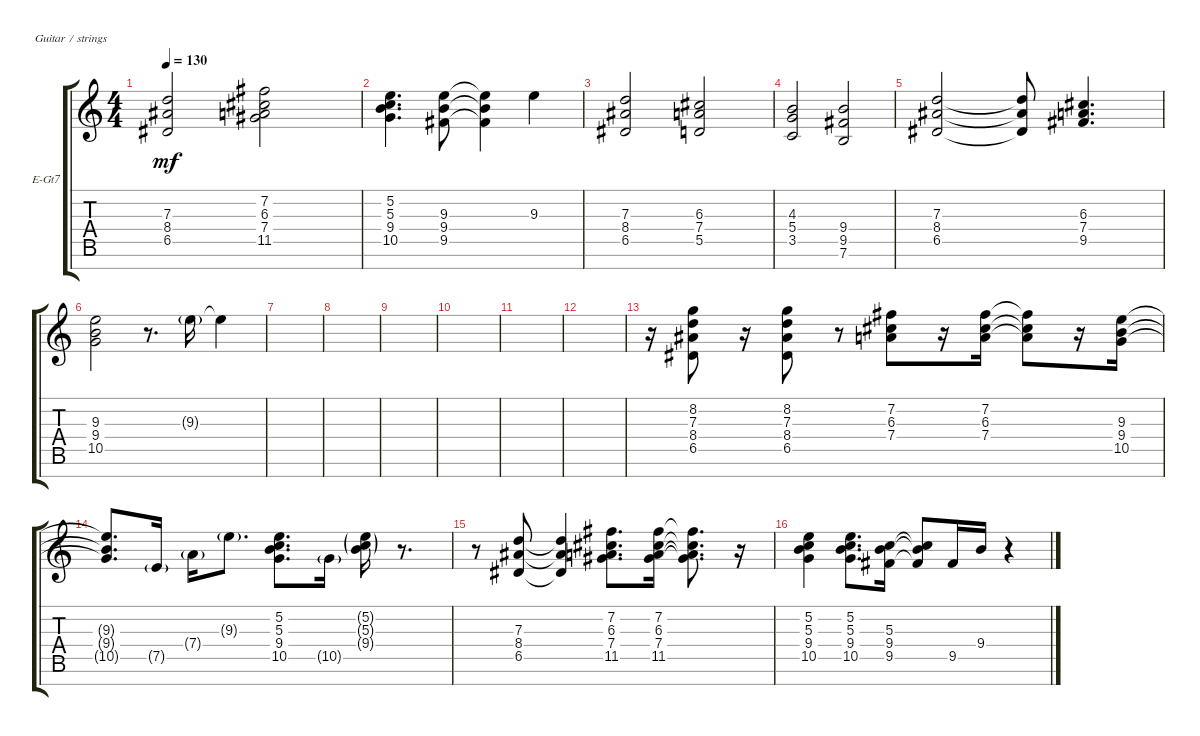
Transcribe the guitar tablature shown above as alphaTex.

\defaultSystemsLayout 4
\bracketExtendMode groupsimilarinstruments
\firstSystemTrackNameOrientation horizontal
\otherSystemsTrackNameOrientation horizontal
\track ("Electric Guitar" "E-Gt7") {mute instrument electricguitarclean}
\staff {score tabs}
\tuning (E4 B3 G3 D3 A2 E2 B1)
\ts (4 4)
\tempo 130
\clef g2
\ks c
(6.5 8.4 7.3).2{dy mf instrument electricguitarclean} (11.5 7.4 6.3 7.2).2 |
(5.2 5.3 9.4 10.5).4{d} (9.5 9.4 9.3).8 (9.3{t} 9.4{t} 9.5{t}).4 9.3.4 |
(7.3 8.4 6.5).2 (5.5 7.4 6.3).2 |
(4.3 5.4 3.5).2 (9.5 7.6 9.4).2 |
(6.5 8.4 7.3).2 (7.3{t} 8.4{t} 6.5{t}).8 (9.5 7.4 6.3).4{d} |
(9.3 9.4 10.5).2 r.8{d} 9.3{g}.16 9.3{t}.4 |
|
|
|
|
|
|
r.16 (6.5 8.4 7.3 8.2).8 r.16 (6.5 8.4 7.3 8.2).8 r.8 (7.2 6.3 7.4).8 r.16 (7.2 6.3 7.4).16 (7.4{t} 6.3{t} 7.2{t}).8 r.16 (9.3 9.4 10.5).16 |
(10.5{t} 9.4{t} 9.3{t}).8{d} 7.5{g}.16 7.4{g}.16 9.3{g}.8{d} (10.5 9.4 5.3 5.2).8{d} 10.5{g}.16 (9.4{g} 5.3{g} 5.2{g}).16 r.8{d} |
r.8 (7.3 8.4 6.5).8 (6.5{t} 8.4{t} 7.3{t}).4 (7.2 6.3 7.4 11.5).8{d} (11.5 7.4 6.3 7.2).16 (7.2{t} 6.3{t} 7.4{t} 11.5{t}).8{d} r.16 |
(5.2 5.3 9.4 10.5).4 (5.2 5.3 9.4 10.5).8{d} (5.3 9.4 9.5).16 (9.5{t} 9.4{t} 5.3{t}).8 9.5.16 9.4.16 r.4
